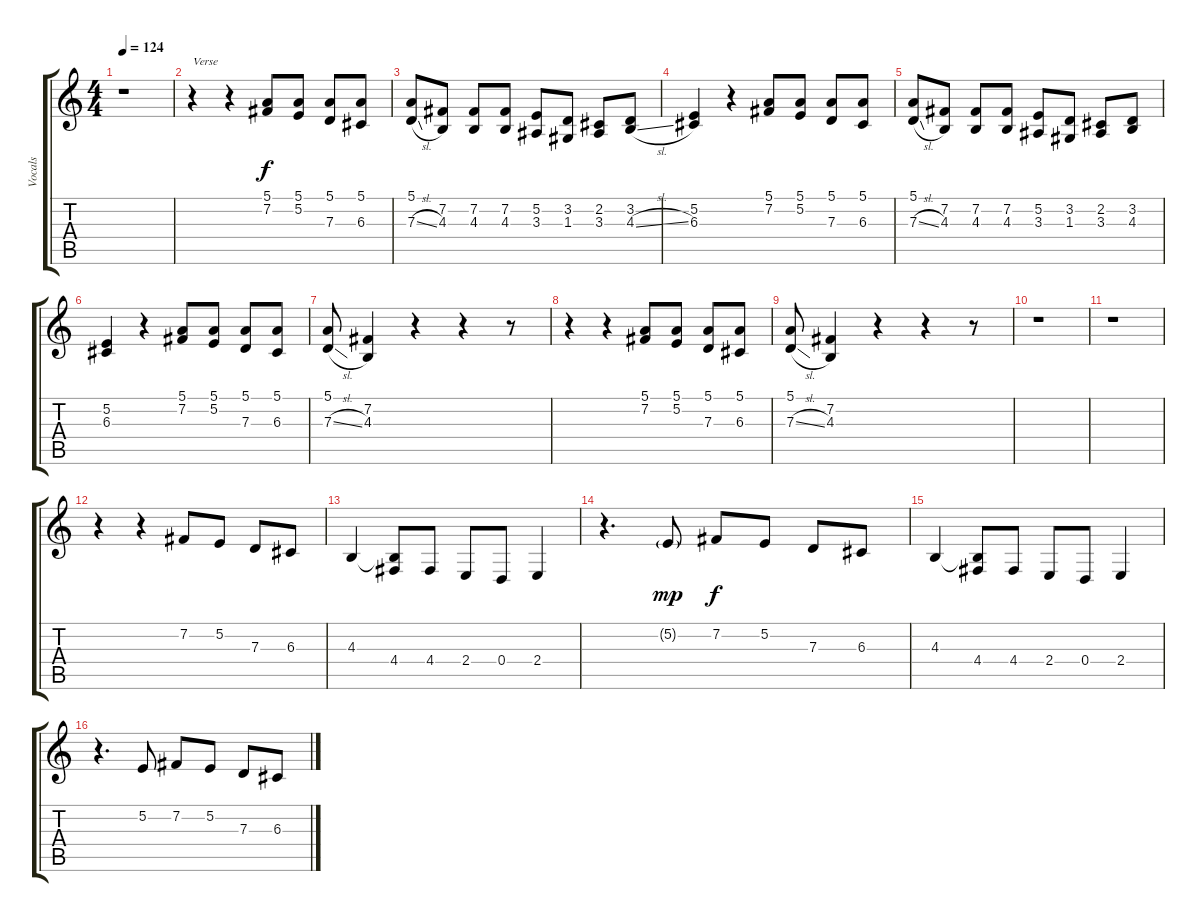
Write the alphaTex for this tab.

\track ("Vocals" "Vocals") {instrument fiddle}
\staff {score tabs}
\tuning (E4 B3 G3 D3 A2 E2) {hide}
\ts (4 4)
\tempo 124
\clef g2
\ks c
r.1{dy mp} |
r.4{txt "Verse"} r.4 (5.1 7.2).8{dy f} (5.1 5.2).8 (5.1 7.3).8 (5.1 6.3).8 |
(5.1 7.3{sl}).8 (7.2 4.3).8 (7.2 4.3).8 (7.2 4.3).8 (5.2 3.3).8 (3.2 1.3).8 (2.2 3.3).8 (3.2 4.3{sl}).8 |
(5.2 6.3).4 r.4 (5.1 7.2).8 (5.1 5.2).8 (5.1 7.3).8 (5.1 6.3).8 |
(5.1 7.3{sl}).8 (7.2 4.3).8 (7.2 4.3).8 (7.2 4.3).8 (5.2 3.3).8 (3.2 1.3).8 (2.2 3.3).8 (3.2 4.3).8 |
(5.2 6.3).4 r.4 (5.1 7.2).8 (5.1 5.2).8 (5.1 7.3).8 (5.1 6.3).8 |
(5.1 7.3{sl}).8 (7.2 4.3).4 r.4 r.4 r.8 |
r.4 r.4 (5.1 7.2).8 (5.1 5.2).8 (5.1 7.3).8 (5.1 6.3).8 |
(5.1 7.3{sl}).8 (7.2 4.3).4 r.4 r.4 r.8 |
r.1 |
r.1 |
r.4 r.4 7.2.8 5.2.8 7.3.8 6.3.8 |
4.3.4 (4.3{t} 4.4).8 4.4.8 2.4.8 0.4.8 2.4.4 |
r.4{d} 5.2{g}.8{dy mp} 7.2.8{dy f} 5.2.8 7.3.8 6.3.8 |
4.3.4 (4.3{t} 4.4).8 4.4.8 2.4.8 0.4.8 2.4.4 |
r.4{d} 5.2.8 7.2.8 5.2.8 7.3.8 6.3.8
